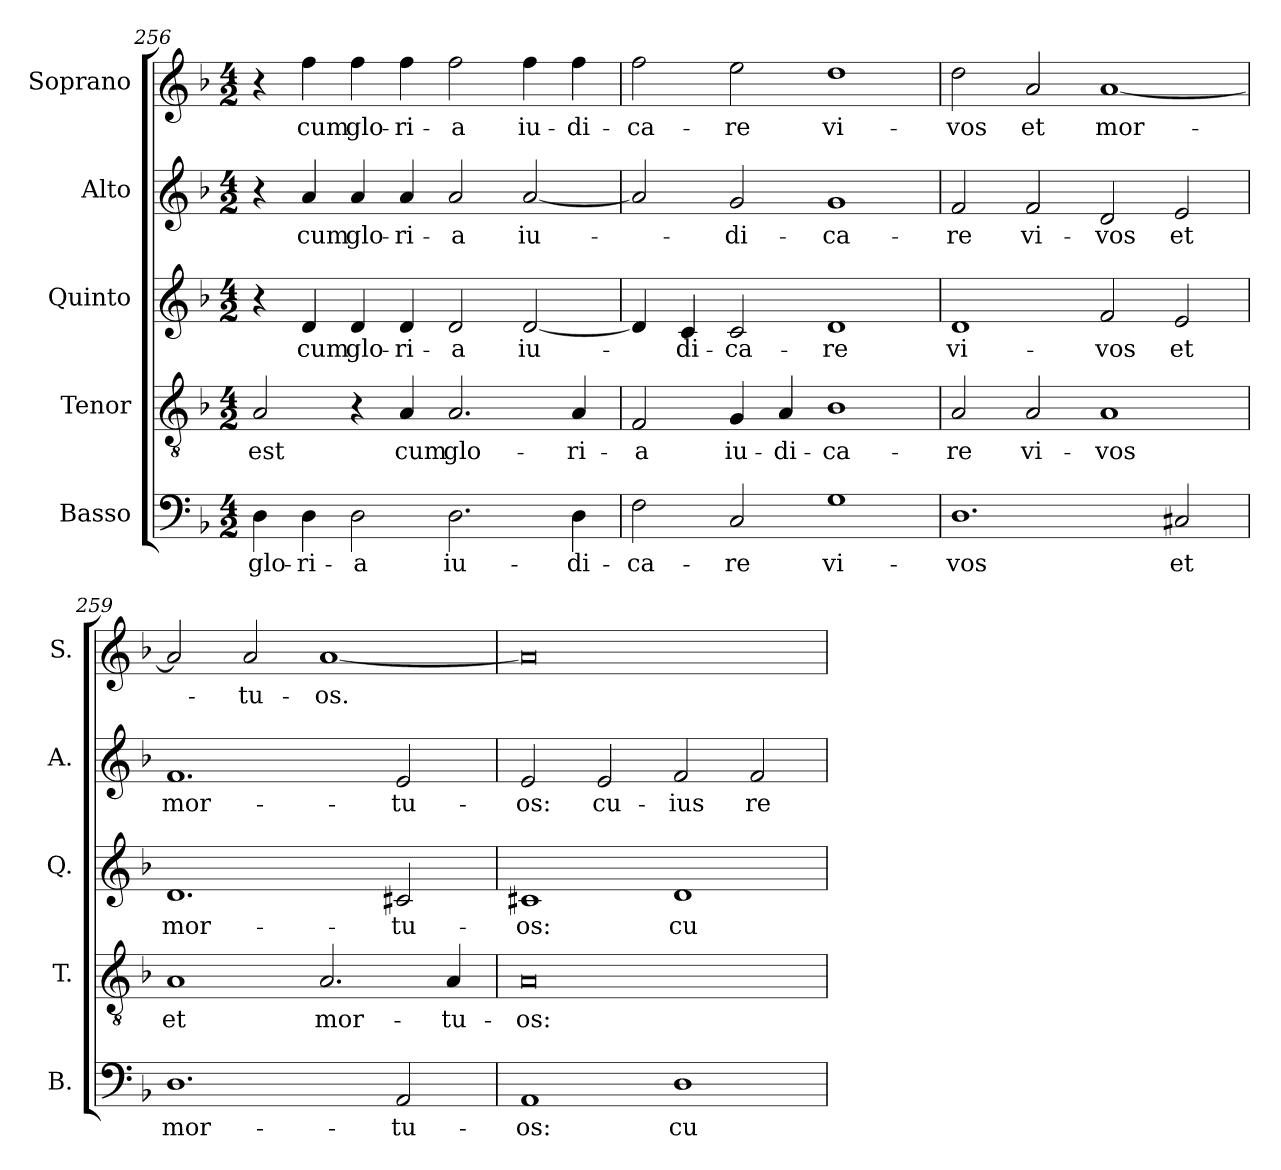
**kern	**text	**kern	**text	**kern	**text	**kern	**text	**kern	**text
*part5	*part5	*part4	*part4	*part3	*part3	*part2	*part2	*part1	*part1
*staff5	*staff5	*staff4	*staff4	*staff3	*staff3	*staff2	*staff2	*staff1	*staff1
*I"Basso	*	*I"Tenor	*	*I"Quinto	*	*I"Alto	*	*I"Soprano	*
*I'B.	*	*I'T.	*	*I'Q.	*	*I'A.	*	*I'S.	*
*clefF4	*	*clefGv2	*	*clefG2	*	*clefG2	*	*clefG2	*
*	*	*ITrd7c12	*	*	*	*	*	*	*
*k[b-]	*	*k[b-]	*	*k[b-]	*	*k[b-]	*	*k[b-]	*
*F:	*	*F:	*	*F:	*	*F:	*	*F:	*
*M4/2	*	*M4/2	*	*M4/2	*	*M4/2	*	*M4/2	*
=256	=256	=256	=256	=256	=256	=256	=256	=256	=256
!	!LO:LY:b:color=#000000	!	!	!	!	!	!	!	!
!	!	!	!LO:LY:b:color=#000000	!	!	!	!	!	!
4Di\	glo-	2AAi/	est	4r	.	4r	.	4r	.
!	!LO:LY:b:color=#000000	!	!	!	!	!	!	!	!
!	!	!	!	!	!LO:LY:b:color=#000000	!	!	!	!
!	!	!	!	!	!	!	!LO:LY:b:color=#000000	!	!
!	!	!	!	!	!	!	!	!	!LO:LY:b:color=#000000
4Di\	-ri-	.	.	4di/	cum	4ai/	cum	4ffi\	cum
!	!LO:LY:b:color=#000000	!	!	!	!	!	!	!	!
!	!	!	!	!	!LO:LY:b:color=#000000	!	!	!	!
!	!	!	!	!	!	!	!LO:LY:b:color=#000000	!	!
!	!	!	!	!	!	!	!	!	!LO:LY:b:color=#000000
2Di\	-a	4r	.	4di/	glo-	4ai/	glo-	4ffi\	glo-
!	!	!	!LO:LY:b:color=#000000	!	!	!	!	!	!
!	!	!	!	!	!LO:LY:b:color=#000000	!	!	!	!
!	!	!	!	!	!	!	!LO:LY:b:color=#000000	!	!
!	!	!	!	!	!	!	!	!	!LO:LY:b:color=#000000
.	.	4AAi/	cum	4di/	-ri-	4ai/	-ri-	4ffi\	-ri-
!	!LO:LY:b:color=#000000	!	!	!	!	!	!	!	!
!	!	!	!LO:LY:b:color=#000000	!	!	!	!	!	!
!	!	!	!	!	!LO:LY:b:color=#000000	!	!	!	!
!	!	!	!	!	!	!	!LO:LY:b:color=#000000	!	!
!	!	!	!	!	!	!	!	!	!LO:LY:b:color=#000000
2.Di\	iu-	2.AAi/	glo-	2di/	-a	2ai/	-a	2ffi\	-a
!	!	!	!	!	!LO:LY:b:color=#000000	!	!	!	!
!	!	!	!	!	!	!	!LO:LY:b:color=#000000	!	!
!	!	!	!	!	!	!	!	!	!LO:LY:b:color=#000000
.	.	.	.	[2di/	iu-	[2ai/	iu-	4ffi\	iu-
!	!LO:LY:b:color=#000000	!	!	!	!	!	!	!	!
!	!	!	!LO:LY:b:color=#000000	!	!	!	!	!	!
!	!	!	!	!	!	!	!	!	!LO:LY:b:color=#000000
4Di\	-di-	4AAi/	-ri-	.	.	.	.	4ffi\	-di-
=257	=257	=257	=257	=257	=257	=257	=257	=257	=257
!	!LO:LY:b:color=#000000	!	!	!	!	!	!	!	!
!	!	!	!LO:LY:b:color=#000000	!	!	!	!	!	!
!	!	!	!	!	!	!	!	!	!LO:LY:b:color=#000000
2Fi\	-ca-	2FFi/	-a	4di/]	.	2ai/]	.	2ffi\	-ca-
!	!	!	!	!	!LO:LY:b:color=#000000	!	!	!	!
.	.	.	.	4ci/	-di-	.	.	.	.
!	!LO:LY:b:color=#000000	!	!	!	!	!	!	!	!
!	!	!	!LO:LY:b:color=#000000	!	!	!	!	!	!
!	!	!	!	!	!LO:LY:b:color=#000000	!	!	!	!
!	!	!	!	!	!	!	!LO:LY:b:color=#000000	!	!
!	!	!	!	!	!	!	!	!	!LO:LY:b:color=#000000
2Ci/	-re	4GGi/	iu-	2ci/	-ca-	2gi/	-di-	2eei\	-re
!	!	!	!LO:LY:b:color=#000000	!	!	!	!	!	!
.	.	4AAi/	-di-	.	.	.	.	.	.
!	!LO:LY:b:color=#000000	!	!	!	!	!	!	!	!
!	!	!	!LO:LY:b:color=#000000	!	!	!	!	!	!
!	!	!	!	!	!LO:LY:b:color=#000000	!	!	!	!
!	!	!	!	!	!	!	!LO:LY:b:color=#000000	!	!
!	!	!	!	!	!	!	!	!	!LO:LY:b:color=#000000
1Gi	vi-	1BB-i	-ca-	1di	-re	1gi	-ca-	1ddi	vi-
=258	=258	=258	=258	=258	=258	=258	=258	=258	=258
!	!LO:LY:b:color=#000000	!	!	!	!	!	!	!	!
!	!	!	!LO:LY:b:color=#000000	!	!	!	!	!	!
!	!	!	!	!	!LO:LY:b:color=#000000	!	!	!	!
!	!	!	!	!	!	!	!LO:LY:b:color=#000000	!	!
!	!	!	!	!	!	!	!	!	!LO:LY:b:color=#000000
1.Di	-vos	2AAi/	-re	1di	vi-	2fi/	-re	2ddi\	-vos
!	!	!	!LO:LY:b:color=#000000	!	!	!	!	!	!
!	!	!	!	!	!	!	!LO:LY:b:color=#000000	!	!
!	!	!	!	!	!	!	!	!	!LO:LY:b:color=#000000
.	.	2AAi/	vi-	.	.	2fi/	vi-	2ai/	et
!	!	!	!LO:LY:b:color=#000000	!	!	!	!	!	!
!	!	!	!	!	!LO:LY:b:color=#000000	!	!	!	!
!	!	!	!	!	!	!	!LO:LY:b:color=#000000	!	!
!	!	!	!	!	!	!	!	!	!LO:LY:b:color=#000000
.	.	1AAi	-vos	2fi/	-vos	2di/	-vos	[1ai	mor-
!	!LO:LY:b:color=#000000	!	!	!	!	!	!	!	!
!	!	!	!	!	!LO:LY:b:color=#000000	!	!	!	!
!	!	!	!	!	!	!	!LO:LY:b:color=#000000	!	!
2C#Xi/	et	.	.	2ei/	et	2ei/	et	.	.
=259	=259	=259	=259	=259	=259	=259	=259	=259	=259
!	!LO:LY:b:color=#000000	!	!	!	!	!	!	!	!
!	!	!	!LO:LY:b:color=#000000	!	!	!	!	!	!
!	!	!	!	!	!LO:LY:b:color=#000000	!	!	!	!
!	!	!	!	!	!	!	!LO:LY:b:color=#000000	!	!
1.Di	mor-	1AAi	et	1.di	mor-	1.fi	mor-	2ai/]	.
!	!	!	!	!	!	!	!	!	!LO:LY:b:color=#000000
.	.	.	.	.	.	.	.	2ai/	-tu-
!	!	!	!LO:LY:b:color=#000000	!	!	!	!	!	!
!	!	!	!	!	!	!	!	!	!LO:LY:b:color=#000000
.	.	2.AAi/	mor-	.	.	.	.	[1ai	-os.
!	!LO:LY:b:color=#000000	!	!	!	!	!	!	!	!
!	!	!	!	!	!LO:LY:b:color=#000000	!	!	!	!
!	!	!	!	!	!	!	!LO:LY:b:color=#000000	!	!
2AAi/	-tu-	.	.	2c#Xi/	-tu-	2ei/	-tu-	.	.
!	!	!	!LO:LY:b:color=#000000	!	!	!	!	!	!
.	.	4AAi/	-tu-	.	.	.	.	.	.
!!LO:PB:g=z
=260	=260	=260	=260	=260	=260	=260	=260	=260	=260
!	!LO:LY:b:color=#000000	!	!	!	!	!	!	!	!
!	!	!	!LO:LY:b:color=#000000	!	!	!	!	!	!
!	!	!	!	!	!LO:LY:b:color=#000000	!	!	!	!
!	!	!	!	!	!	!	!LO:LY:b:color=#000000	!	!
1AAi	-os:	0AAi	-os:	1c#Xi	-os:	2ei/	-os:	0ai]	.
!	!	!	!	!	!	!	!LO:LY:b:color=#000000	!	!
.	.	.	.	.	.	2ei/	cu-	.	.
!	!LO:LY:b:color=#000000	!	!	!	!	!	!	!	!
!	!	!	!	!	!LO:LY:b:color=#000000	!	!	!	!
!	!	!	!	!	!	!	!LO:LY:b:color=#000000	!	!
1Di	cu-	.	.	1di	cu-	2fi/	-ius	.	.
!	!	!	!	!	!	!	!LO:LY:b:color=#000000	!	!
.	.	.	.	.	.	2fi/	re-	.	.
=	=	=	=	=	=	=	=	=	=
*-	*-	*-	*-	*-	*-	*-	*-	*-	*-
